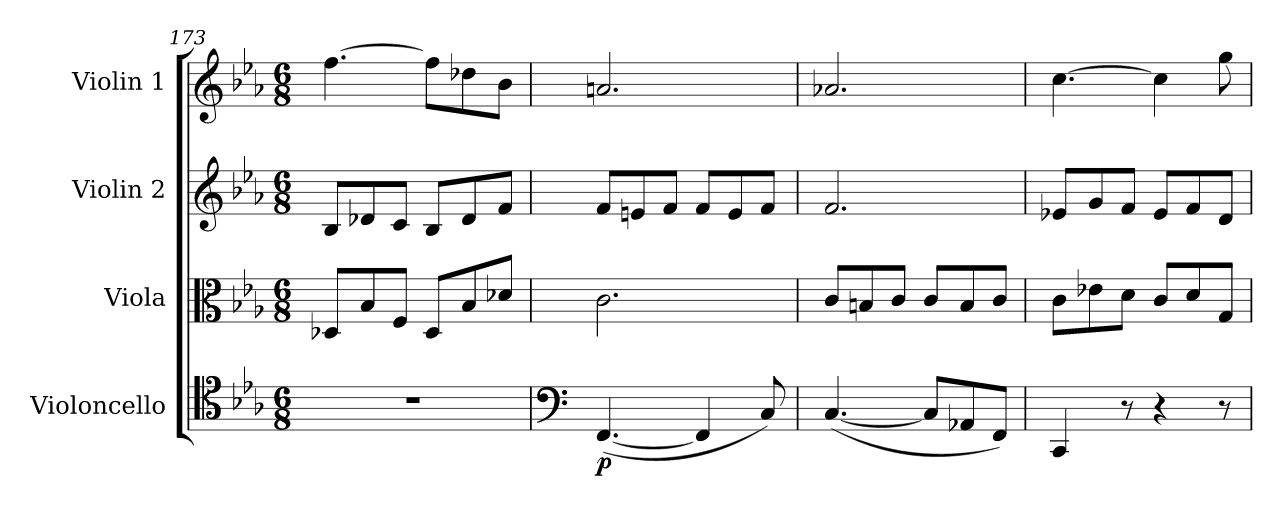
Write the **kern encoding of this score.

**kern	**dynam	**kern	**kern	**kern
*part4	*part4	*part3	*part2	*part1
*staff4	*staff4	*staff3	*staff2	*staff1
*I"Violoncello	*	*I"Viola	*I"Violin 2	*I"Violin 1
*I'Vc	*	*I'Vla	*I'Vln	*I'Vln
*clefC4	*	*clefC3	*clefG2	*clefG2
*k[b-e-a-]	*	*k[b-e-a-]	*k[b-e-a-]	*k[b-e-a-]
*M6/8	*	*M6/8	*M6/8	*M6/8
=173	=173	=173	=173	=173
2.r	.	8D-X/L	8B-/L	[4.ff\
.	.	8B-/	8d-X/	.
.	.	8F/J	8c/J	.
.	.	8D-/L	8B-/L	8ff\L]
.	.	8B-/	8d-/	8dd-X\
.	.	8d-X/J	8f/J	8b-\J
=174	=174	=174	=174	=174
*clefF4	*	*	*	*
!	!LO:DY:b	!	!	!
(<[4.FF/	p	2.c\	8f/L	2.an/
.	.	.	8en/	.
.	.	.	8f/J	.
4FF/]	.	.	8f/L	.
.	.	.	8e/	.
8C/)	.	.	8f/J	.
=175	=175	=175	=175	=175
(<[4.C/	.	8c/L	2.f/	2.a-X/
.	.	8Bn/	.	.
.	.	8c/J	.	.
8C/L]	.	8c/L	.	.
8AA-X/	.	8B/	.	.
8FF/J)	.	8c/J	.	.
=176	=176	=176	=176	=176
4CC/	.	8c\L	8e-X/L	[4.cc\
.	.	8e-X\	8g/	.
8r	.	8d\J	8f/J	.
4r	.	8c/L	8e-/L	4cc\]
.	.	8d/	8f/	.
8r	.	8G/J	8d/J	8gg\
=	=	=	=	=
*-	*-	*-	*-	*-
